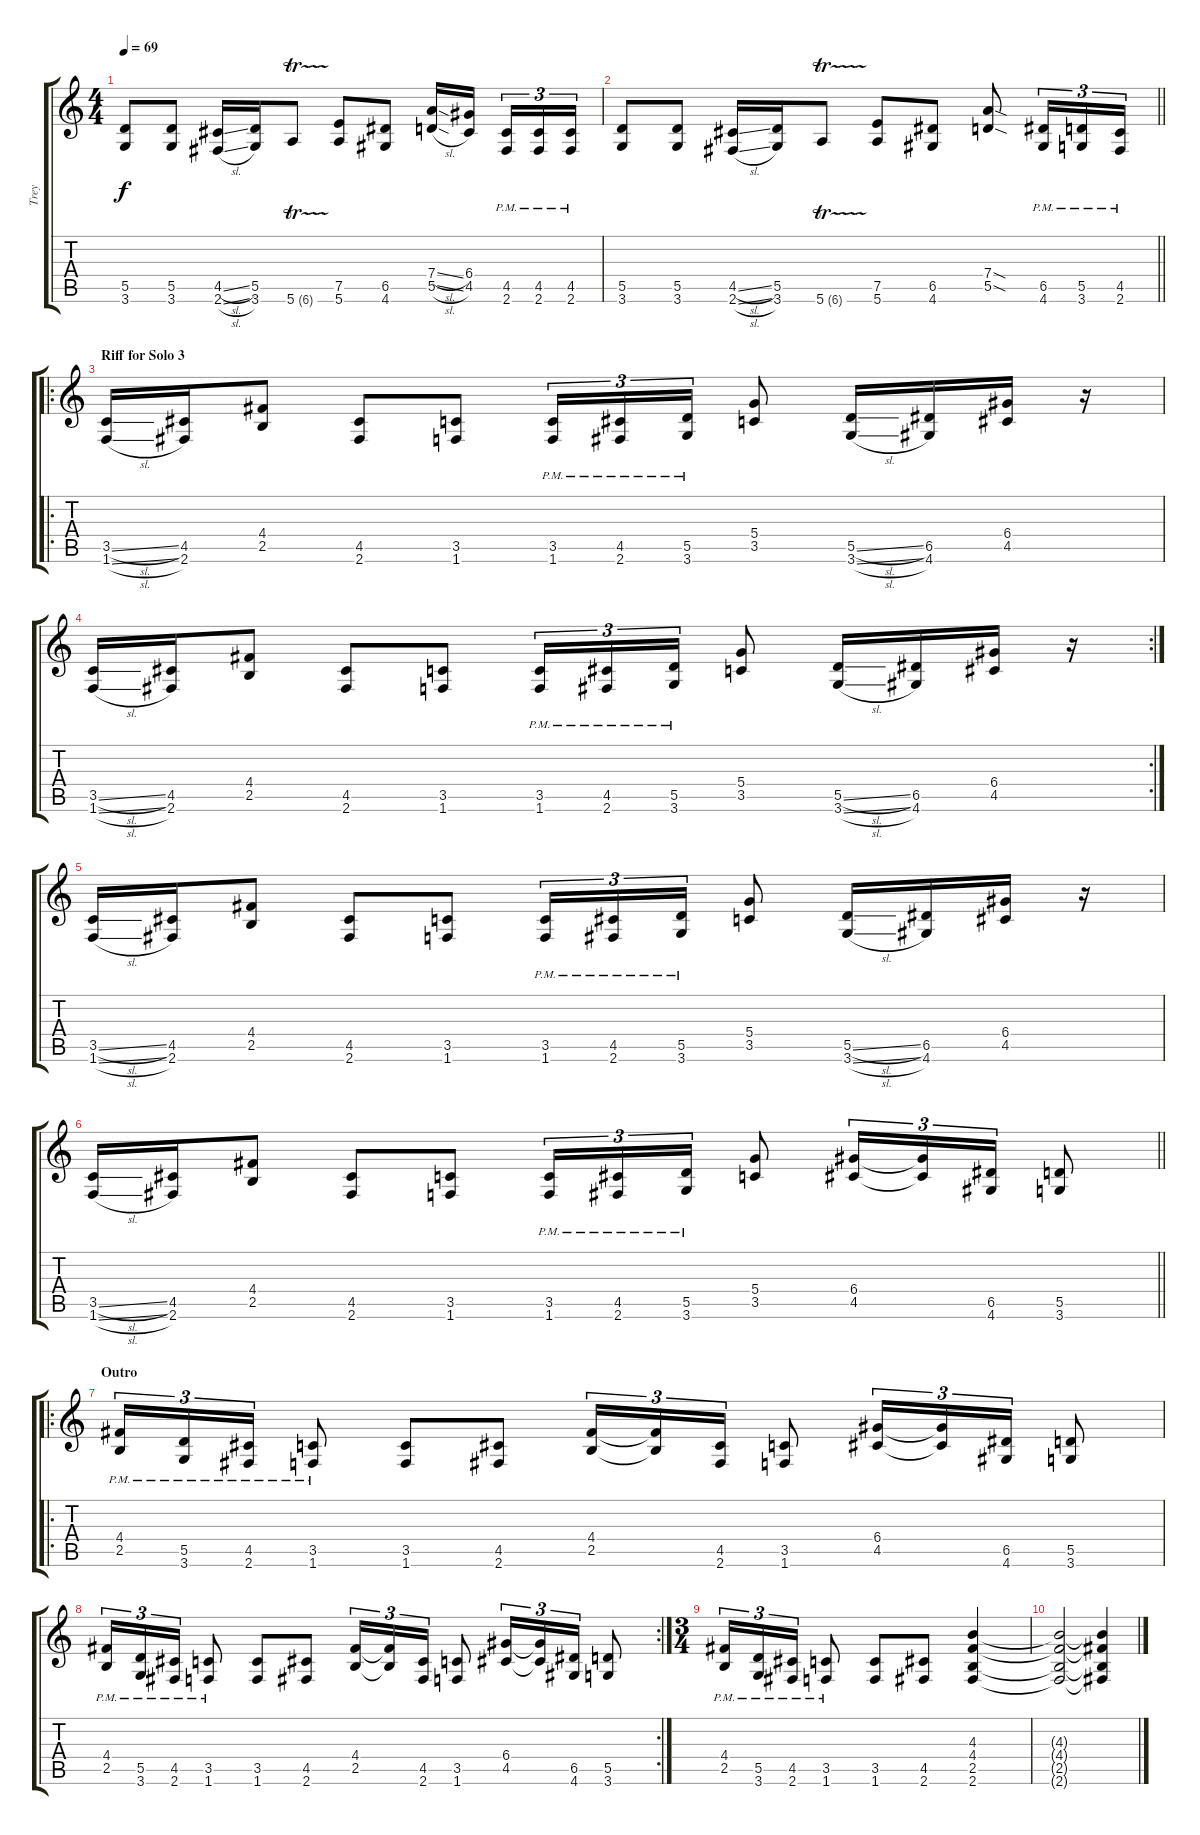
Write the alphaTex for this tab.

\track ("Trey" "Trey") {instrument distortionguitar}
\staff {score tabs}
\tuning (E4 B3 G3 D3 A2 E2) {hide}
\ts (4 4)
\tempo 69
\clef g2
\ks c
(5.5 3.6).8{dy f} (5.5 3.6).8 (4.5{sl} 2.6{sl}).16 (5.5 3.6).16 5.6{tr (6 32)}.8 (7.5 5.6).8 (6.5 4.6).8 (7.4{sl} 5.5{sl}).16 (6.4 4.5).16{beam splitsecondary} (4.5{pm} 2.6{pm}).16{tu (3 2)} (4.5{pm} 2.6{pm}).16{tu (3 2)} (4.5{pm} 2.6{pm}).16{tu (3 2)} |
\barLineRight lightlight
(5.5 3.6).8 (5.5 3.6).8 (4.5{sl} 2.6{sl}).16 (5.5 3.6).16 5.6{tr (6 32)}.8 (7.5 5.6).8 (6.5 4.6).8 (7.4{sod} 5.5{sod}).8 (6.5{pm} 4.6{pm}).16{tu (3 2)} (5.5{pm} 3.6{pm}).16{tu (3 2)} (4.5{pm} 2.6{pm}).16{tu (3 2)} |
\ro
\section ("" "Riff for Solo 3")
(3.5{sl} 1.6{sl}).16 (4.5 2.6).16 (4.4 2.5).8 (4.5 2.6).8 (3.5 1.6).8 (3.5{pm} 1.6{pm}).16{tu (3 2)} (4.5{pm} 2.6{pm}).16{tu (3 2)} (5.5{pm} 3.6{pm}).16{tu (3 2)} (5.4 3.5).8 (5.5{sl} 3.6{sl}).16 (6.5 4.6).16 (6.4 4.5).16 r.16 |
\rc 2
(3.5{sl} 1.6{sl}).16 (4.5 2.6).16 (4.4 2.5).8 (4.5 2.6).8 (3.5 1.6).8 (3.5{pm} 1.6{pm}).16{tu (3 2)} (4.5{pm} 2.6{pm}).16{tu (3 2)} (5.5{pm} 3.6{pm}).16{tu (3 2)} (5.4 3.5).8 (5.5{sl} 3.6{sl}).16 (6.5 4.6).16 (6.4 4.5).16 r.16 |
(3.5{sl} 1.6{sl}).16 (4.5 2.6).16 (4.4 2.5).8 (4.5 2.6).8 (3.5 1.6).8 (3.5{pm} 1.6{pm}).16{tu (3 2)} (4.5{pm} 2.6{pm}).16{tu (3 2)} (5.5{pm} 3.6{pm}).16{tu (3 2)} (5.4 3.5).8 (5.5{sl} 3.6{sl}).16 (6.5 4.6).16 (6.4 4.5).16 r.16 |
\barLineRight lightlight
(3.5{sl} 1.6{sl}).16 (4.5 2.6).16 (4.4 2.5).8 (4.5 2.6).8 (3.5 1.6).8 (3.5{pm} 1.6{pm}).16{tu (3 2)} (4.5{pm} 2.6{pm}).16{tu (3 2)} (5.5{pm} 3.6{pm}).16{tu (3 2)} (5.4 3.5).8 (6.4 4.5).16{tu (3 2)} (6.4{t} 4.5{t}).16{tu (3 2)} (6.5 4.6).16{tu (3 2)} (5.5 3.6).8 |
\ro
\section ("" "Outro")
(4.4{pm} 2.5{pm}).16{tu (3 2)} (5.5{pm} 3.6{pm}).16{tu (3 2)} (4.5{pm} 2.6{pm}).16{tu (3 2)} (3.5{pm} 1.6{pm}).8 (3.5 1.6).8 (4.5 2.6).8 (4.4 2.5).16{tu (3 2)} (4.4{t} 2.5{t}).16{tu (3 2)} (4.5 2.6).16{tu (3 2)} (3.5 1.6).8 (6.4 4.5).16{tu (3 2)} (6.4{t} 4.5{t}).16{tu (3 2)} (6.5 4.6).16{tu (3 2)} (5.5 3.6).8 |
\rc 2
(4.4{pm} 2.5{pm}).16{tu (3 2)} (5.5{pm} 3.6{pm}).16{tu (3 2)} (4.5{pm} 2.6{pm}).16{tu (3 2)} (3.5{pm} 1.6{pm}).8 (3.5 1.6).8 (4.5 2.6).8 (4.4 2.5).16{tu (3 2)} (4.4{t} 2.5{t}).16{tu (3 2)} (4.5 2.6).16{tu (3 2)} (3.5 1.6).8 (6.4 4.5).16{tu (3 2)} (6.4{t} 4.5{t}).16{tu (3 2)} (6.5 4.6).16{tu (3 2)} (5.5 3.6).8 |
\ts (3 4)
(4.4{pm} 2.5{pm}).16{tu (3 2)} (5.5{pm} 3.6{pm}).16{tu (3 2)} (4.5{pm} 2.6{pm}).16{tu (3 2)} (3.5{pm} 1.6{pm}).8 (3.5 1.6).8 (4.5 2.6).8 (4.3 4.4 2.5 2.6).4 |
(4.3{t} 4.4{t} 2.5{t} 2.6{t}).2 (4.3{t} 4.4{t} 2.5{t} 2.6{t}).4
